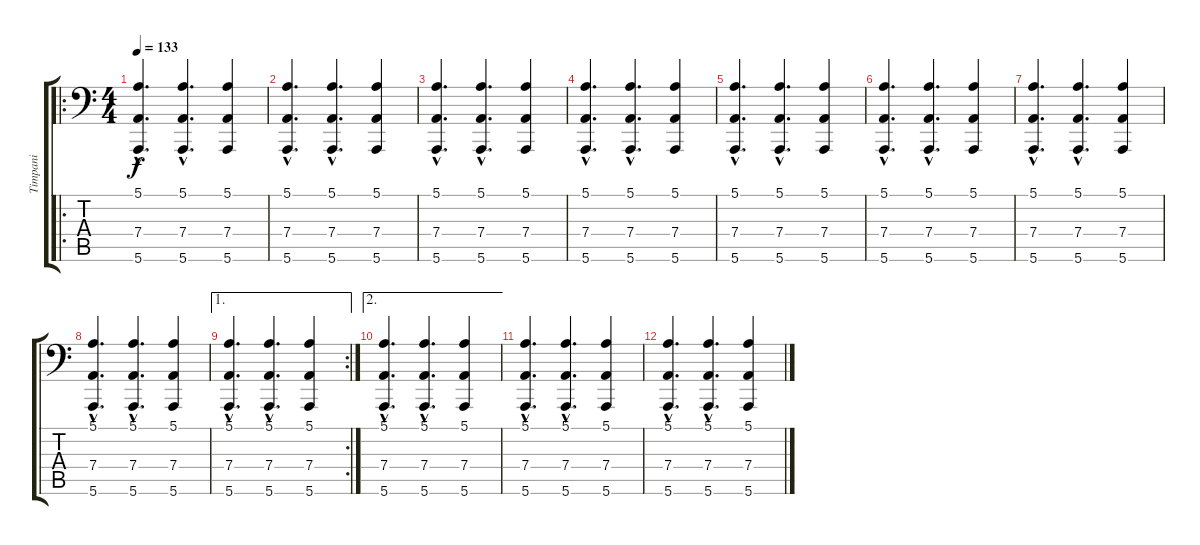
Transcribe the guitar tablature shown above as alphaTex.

\track ("Timpani" "Timpani") {instrument timpani}
\staff {score tabs}
\tuning (E3 B2 G2 D2 A1 E1) {hide}
\ro
\ts (4 4)
\tempo 133
\clef f4
\ks c
(5.1{hac} 7.4{hac} 5.6{hac}).4{d dy f} (5.1{hac} 7.4{hac} 5.6{hac}).4{d} (5.1 7.4 5.6).4 |
(5.1{hac} 7.4{hac} 5.6{hac}).4{d} (5.1{hac} 7.4{hac} 5.6{hac}).4{d} (5.1 7.4 5.6).4 |
(5.1{hac} 7.4{hac} 5.6{hac}).4{d} (5.1{hac} 7.4{hac} 5.6{hac}).4{d} (5.1 7.4 5.6).4 |
(5.1{hac} 7.4{hac} 5.6{hac}).4{d} (5.1{hac} 7.4{hac} 5.6{hac}).4{d} (5.1 7.4 5.6).4 |
(5.1{hac} 7.4{hac} 5.6{hac}).4{d} (5.1{hac} 7.4{hac} 5.6{hac}).4{d} (5.1 7.4 5.6).4 |
(5.1{hac} 7.4{hac} 5.6{hac}).4{d} (5.1{hac} 7.4{hac} 5.6{hac}).4{d} (5.1 7.4 5.6).4 |
(5.1{hac} 7.4{hac} 5.6{hac}).4{d} (5.1{hac} 7.4{hac} 5.6{hac}).4{d} (5.1 7.4 5.6).4 |
(5.1{hac} 7.4{hac} 5.6{hac}).4{d} (5.1{hac} 7.4{hac} 5.6{hac}).4{d} (5.1 7.4 5.6).4 |
\ae 1
\rc 2
(5.1{hac} 7.4{hac} 5.6{hac}).4{d} (5.1{hac} 7.4{hac} 5.6{hac}).4{d} (5.1 7.4 5.6).4 |
\ae 2
(5.1{hac} 7.4{hac} 5.6{hac}).4{d} (5.1{hac} 7.4{hac} 5.6{hac}).4{d} (5.1 7.4 5.6).4 |
(5.1{hac} 7.4{hac} 5.6{hac}).4{d} (5.1{hac} 7.4{hac} 5.6{hac}).4{d} (5.1 7.4 5.6).4 |
(5.1{hac} 7.4{hac} 5.6{hac}).4{d} (5.1{hac} 7.4{hac} 5.6{hac}).4{d} (5.1 7.4 5.6).4
